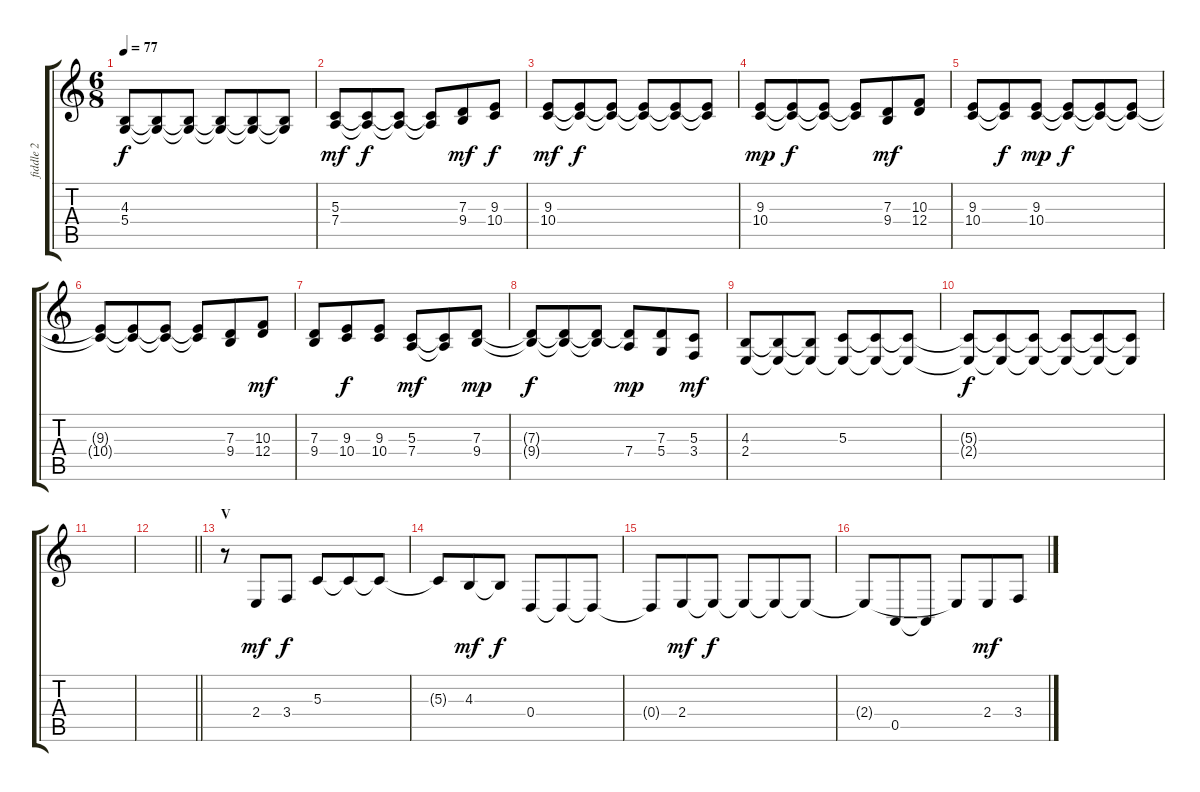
\track ("fiddle 2" "fiddle 2") {instrument pad6metallic}
\staff {score tabs}
\tuning (E4 B3 G3 D3 A2 E2) {hide}
\ts (6 8)
\tempo 77
\clef g2
\ks c
(4.3{t} 5.4{t}).8{dy f} (4.3{t} 5.4{t}).8 (4.3{t} 5.4{t}).8 (4.3{t} 5.4{t}).8 (4.3{t} 5.4{t}).8 (4.3{t} 5.4{t}).8 |
(5.3 7.4).8{dy mf} (5.3{t} 7.4{t}).8{dy f} (5.3{t} 7.4{t}).8 (5.3{t} 7.4{t}).8 (7.3 9.4).8{dy mf} (9.3 10.4).8{dy f} |
(9.3 10.4).8{dy mf} (9.3{t} 10.4{t}).8{dy f} (9.3{t} 10.4{t}).8 (9.3{t} 10.4{t}).8 (9.3{t} 10.4{t}).8 (9.3{t} 10.4{t}).8 |
(9.3 10.4).8{dy mp} (9.3{t} 10.4{t}).8{dy f} (9.3{t} 10.4{t}).8 (9.3{t} 10.4{t}).8 (7.3 9.4).8{dy mf} (10.3 12.4).8 |
(9.3 10.4).8 (9.3{t} 10.4{t}).8{dy f} (9.3 10.4).8{dy mp} (9.3{t} 10.4{t}).8{dy f} (9.3{t} 10.4{t}).8 (9.3{t} 10.4{t}).8 |
(9.3{t} 10.4{t}).8 (9.3{t} 10.4{t}).8 (9.3{t} 10.4{t}).8 (9.3{t} 10.4{t}).8 (7.3 9.4).8 (10.3 12.4).8{dy mf} |
(7.3 9.4).8 (9.3 10.4).8{dy f} (9.3 10.4).8 (5.3 7.4).8{dy mf} (5.3{t} 7.4{t}).8 (7.3 9.4).8{dy mp} |
(7.3{t} 9.4{t}).8{dy f} (7.3{t} 9.4{t}).8 (7.3{t} 9.4{t}).8 (7.3{t} 7.4).8{dy mp} (7.3 5.4).8 (5.3 3.4).8{dy mf} |
(4.3 2.4).8 (4.3{t} 2.4{t}).8 (4.3{t} 2.4{t}).8 (5.3 2.4{t}).8 (5.3{t} 2.4{t}).8 (5.3{t} 2.4{t}).8 |
(5.3{t} 2.4{t}).8{dy f volume 0} (5.3{t} 2.4{t}).8 (5.3{t} 2.4{t}).8 (5.3{t} 2.4{t}).8 (5.3{t} 2.4{t}).8 (5.3{t} 2.4{t}).8 |
|
\barLineRight lightlight
|
\section ("" "V")
r.8 2.4.8{dy mf} 3.4.8{dy f} 5.3.8 5.3{t}.8 5.3{t}.8 |
5.3{t}.8 4.3.8{dy mf} 4.3{t}.8{dy f} 0.4.8 0.4{t}.8 0.4{t}.8 |
0.4{t}.8 2.4.8{dy mf} 2.4{t}.8{dy f} 2.4{t}.8 2.4{t}.8 2.4{t}.8 |
2.4{t}.8 0.5.8 0.5{t}.8 2.4{t}.8 2.4.8{dy mf} 3.4.8
